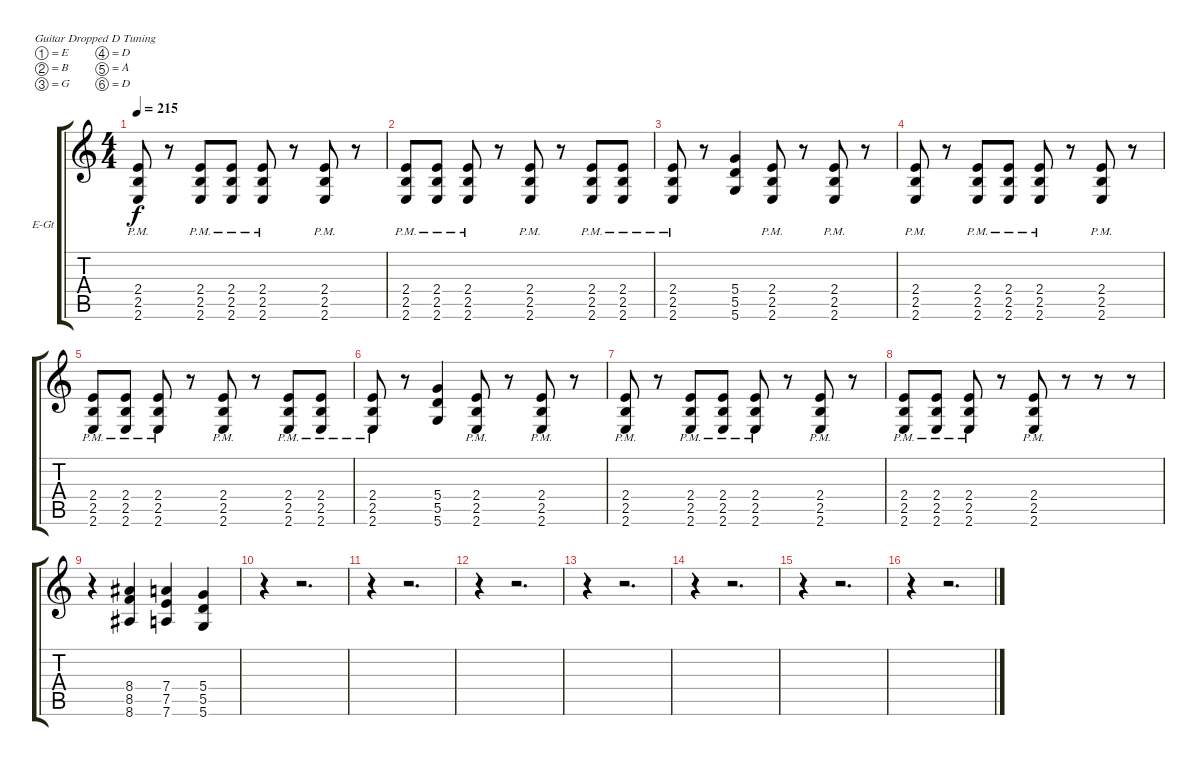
\bracketExtendMode groupsimilarinstruments
\firstSystemTrackNameOrientation horizontal
\otherSystemsTrackNameOrientation horizontal
\track ("Distortion-guitar (Paul)" "E-Gt") {instrument distortionguitar}
\staff {score tabs}
\tuning (E4 B3 G3 D3 A2 D2)
\ts (4 4)
\tempo 215
\clef g2
\ks c
(2.4{pm} 2.5{pm} 2.6{pm}).8{dy f} r.8 (2.4{pm} 2.5{pm} 2.6{pm}).8 (2.4{pm} 2.5{pm} 2.6{pm}).8 (2.4{pm} 2.5{pm} 2.6{pm}).8 r.8 (2.4{pm} 2.5{pm} 2.6{pm}).8 r.8 |
(2.4{pm} 2.5{pm} 2.6{pm}).8 (2.4{pm} 2.5{pm} 2.6{pm}).8 (2.4{pm} 2.5{pm} 2.6{pm}).8 r.8 (2.4{pm} 2.5{pm} 2.6{pm}).8 r.8 (2.4{pm} 2.5{pm} 2.6{pm}).8 (2.4{pm} 2.5{pm} 2.6{pm}).8 |
(2.4{pm} 2.5{pm} 2.6{pm}).8 r.8 (5.4 5.6 5.5).4 (2.5{pm} 2.6{pm} 2.4{pm}).8 r.8 (2.4{pm} 2.5{pm} 2.6{pm}).8 r.8 |
(2.4{pm} 2.5{pm} 2.6{pm}).8 r.8 (2.4{pm} 2.5{pm} 2.6{pm}).8 (2.4{pm} 2.5{pm} 2.6{pm}).8 (2.4{pm} 2.5{pm} 2.6{pm}).8 r.8 (2.4{pm} 2.5{pm} 2.6{pm}).8 r.8 |
(2.4{pm} 2.5{pm} 2.6{pm}).8 (2.4{pm} 2.5{pm} 2.6{pm}).8 (2.4{pm} 2.5{pm} 2.6{pm}).8 r.8 (2.4{pm} 2.5{pm} 2.6{pm}).8 r.8 (2.4{pm} 2.5{pm} 2.6{pm}).8 (2.4{pm} 2.5{pm} 2.6{pm}).8 |
(2.4{pm} 2.5{pm} 2.6{pm}).8 r.8 (5.4 5.6 5.5).4 (2.5{pm} 2.6{pm} 2.4{pm}).8 r.8 (2.4{pm} 2.5{pm} 2.6{pm}).8 r.8 |
(2.4{pm} 2.5{pm} 2.6{pm}).8 r.8 (2.4{pm} 2.5{pm} 2.6{pm}).8 (2.4{pm} 2.5{pm} 2.6{pm}).8 (2.4{pm} 2.5{pm} 2.6{pm}).8 r.8 (2.4{pm} 2.5{pm} 2.6{pm}).8 r.8 |
(2.4{pm} 2.5{pm} 2.6{pm}).8 (2.4{pm} 2.5{pm} 2.6{pm}).8 (2.4{pm} 2.5{pm} 2.6{pm}).8 r.8 (2.4{pm} 2.5{pm} 2.6{pm}).8 r.8 r.8 r.8 |
r.4 (8.4 8.5 8.6).4 (7.4 7.5 7.6).4 (5.4 5.6 5.5).4 |
r.4 r.2{d} |
r.4 r.2{d} |
r.4 r.2{d} |
r.4 r.2{d} |
r.4 r.2{d} |
r.4 r.2{d} |
r.4 r.2{d}
